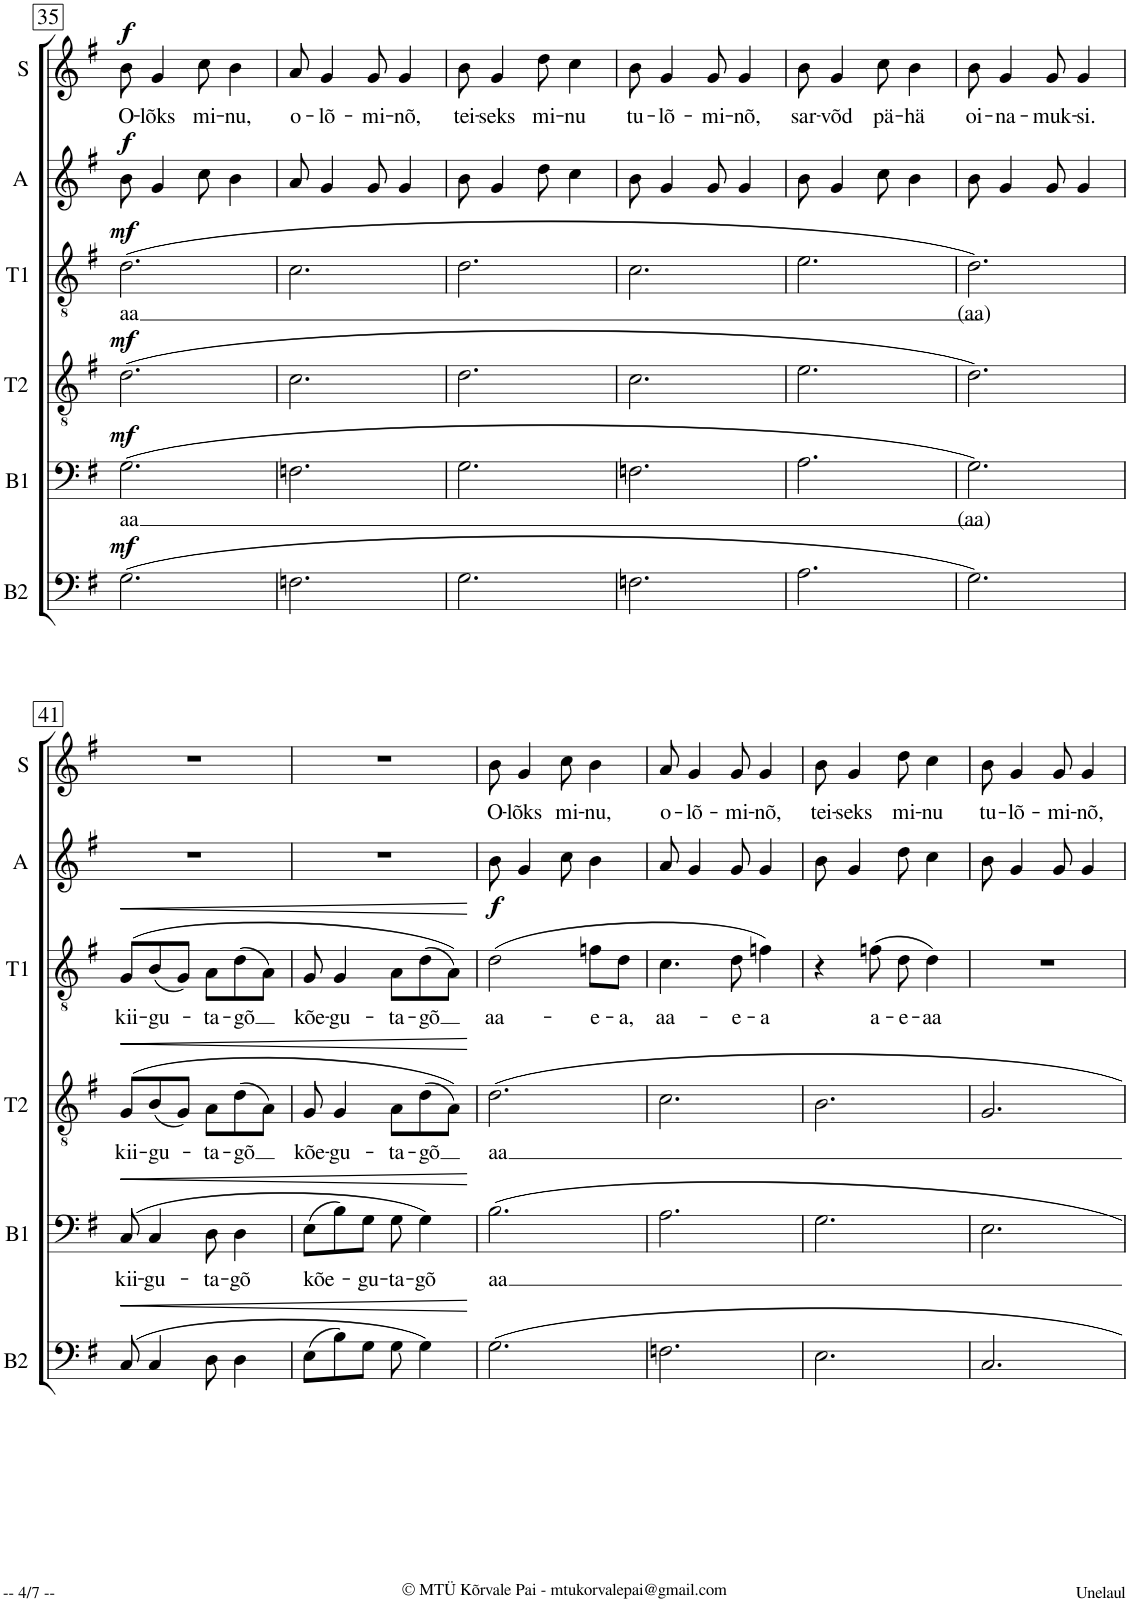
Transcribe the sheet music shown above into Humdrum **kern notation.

**kern	**dynam	**kern	**text	**dynam	**kern	**text	**dynam	**kern	**text	**dynam	**kern	**dynam	**kern	**text	**dynam
*part6	*part6	*part5	*part5	*part5	*part4	*part4	*part4	*part3	*part3	*part3	*part2	*part2	*part1	*part1	*part1
*staff6	*staff6	*staff5	*staff5	*staff5	*staff4	*staff4	*staff4	*staff3	*staff3	*staff3	*staff2	*staff2	*staff1	*staff1	*staff1
*I"Bass	*	*I"Bariton	*	*	*I"Tenor II	*	*	*I"Tenor I	*	*	*I"Alto	*	*I"Soprano	*	*
*I'B2	*	*I'B1	*	*	*I'T2	*	*	*I'T1	*	*	*I'A	*	*I'S	*	*
!!LO:PB:g=z
*clefF4	*	*clefF4	*	*	*clefGv2	*	*	*clefGv2	*	*	*clefG2	*	*clefG2	*	*
*	*	*	*	*	*	*	*	*	*	*	*Trd1c2	*	*	*	*
*k[f#]	*	*k[f#]	*	*	*k[f#]	*	*	*k[f#]	*	*	*k[f#]	*	*k[f#]	*	*
*M6/8	*	*M6/8	*	*	*M6/8	*	*	*M6/8	*	*	*M6/8	*	*M6/8	*	*
=35	=35	=35	=35	=35	=35	=35	=35	=35	=35	=35	=35	=35	=35	=35	=35
!	!LO:DY:a	!	!LO:LY:b	!LO:DY:a	!	!	!LO:DY:a	!	!LO:LY:b	!LO:DY:a	!	!LO:DY:a	!	!LO:LY:b	!LO:DY:a
(2.G\	mf	(2.G\	aa	mf	(2.d\	.	mf	(2.d\	aa	mf	8b\	f	8b\	O-	f
!	!	!	!	!	!	!	!	!	!	!	!	!	!	!LO:LY:b	!
.	.	.	.	.	.	.	.	.	.	.	4g/	.	4g/	-lõks	.
!	!	!	!	!	!	!	!	!	!	!	!	!	!	!LO:LY:b	!
.	.	.	.	.	.	.	.	.	.	.	8cc\	.	8cc\	mi-	.
!	!	!	!	!	!	!	!	!	!	!	!	!	!	!LO:LY:b	!
.	.	.	.	.	.	.	.	.	.	.	4b\	.	4b\	-nu,	.
=36	=36	=36	=36	=36	=36	=36	=36	=36	=36	=36	=36	=36	=36	=36	=36
!	!	!	!	!	!	!	!	!	!	!	!	!	!	!LO:LY:b	!
2.Fn\	.	2.Fn\	.	.	2.c\	.	.	2.c\	.	.	8a/	.	8a/	o-	.
!	!	!	!	!	!	!	!	!	!	!	!	!	!	!LO:LY:b	!
.	.	.	.	.	.	.	.	.	.	.	4g/	.	4g/	-lõ-	.
!	!	!	!	!	!	!	!	!	!	!	!	!	!	!LO:LY:b	!
.	.	.	.	.	.	.	.	.	.	.	8g/	.	8g/	-mi-	.
!	!	!	!	!	!	!	!	!	!	!	!	!	!	!LO:LY:b	!
.	.	.	.	.	.	.	.	.	.	.	4g/	.	4g/	-nõ,	.
=37	=37	=37	=37	=37	=37	=37	=37	=37	=37	=37	=37	=37	=37	=37	=37
!	!	!	!	!	!	!	!	!	!	!	!	!	!	!LO:LY:b	!
2.G\	.	2.G\	.	.	2.d\	.	.	2.d\	.	.	8b\	.	8b\	tei-	.
!	!	!	!	!	!	!	!	!	!	!	!	!	!	!LO:LY:b	!
.	.	.	.	.	.	.	.	.	.	.	4g/	.	4g/	-seks	.
!	!	!	!	!	!	!	!	!	!	!	!	!	!	!LO:LY:b	!
.	.	.	.	.	.	.	.	.	.	.	8dd\	.	8dd\	mi-	.
!	!	!	!	!	!	!	!	!	!	!	!	!	!	!LO:LY:b	!
.	.	.	.	.	.	.	.	.	.	.	4cc\	.	4cc\	-nu	.
=38	=38	=38	=38	=38	=38	=38	=38	=38	=38	=38	=38	=38	=38	=38	=38
!	!	!	!	!	!	!	!	!	!	!	!	!	!	!LO:LY:b	!
2.Fn\	.	2.Fn\	.	.	2.c\	.	.	2.c\	.	.	8b\	.	8b\	tu-	.
!	!	!	!	!	!	!	!	!	!	!	!	!	!	!LO:LY:b	!
.	.	.	.	.	.	.	.	.	.	.	4g/	.	4g/	-lõ-	.
!	!	!	!	!	!	!	!	!	!	!	!	!	!	!LO:LY:b	!
.	.	.	.	.	.	.	.	.	.	.	8g/	.	8g/	-mi-	.
!	!	!	!	!	!	!	!	!	!	!	!	!	!	!LO:LY:b	!
.	.	.	.	.	.	.	.	.	.	.	4g/	.	4g/	-nõ,	.
=39	=39	=39	=39	=39	=39	=39	=39	=39	=39	=39	=39	=39	=39	=39	=39
!	!	!	!	!	!	!	!	!	!	!	!	!	!	!LO:LY:b	!
2.A\	.	2.A\	.	.	2.e\	.	.	2.e\	.	.	8b\	.	8b\	sar-	.
!	!	!	!	!	!	!	!	!	!	!	!	!	!	!LO:LY:b	!
.	.	.	.	.	.	.	.	.	.	.	4g/	.	4g/	-võd	.
!	!	!	!	!	!	!	!	!	!	!	!	!	!	!LO:LY:b	!
.	.	.	.	.	.	.	.	.	.	.	8cc\	.	8cc\	pä-	.
!	!	!	!	!	!	!	!	!	!	!	!	!	!	!LO:LY:b	!
.	.	.	.	.	.	.	.	.	.	.	4b\	.	4b\	-hä	.
=40	=40	=40	=40	=40	=40	=40	=40	=40	=40	=40	=40	=40	=40	=40	=40
!	!	!	!LO:LY:b	!	!	!	!	!	!LO:LY:b	!	!	!	!	!LO:LY:b	!
2.G\)	.	2.G\)	(aa)	.	2.d\)	.	.	2.d\)	(aa)	.	8b\	.	8b\	oi-	.
!	!	!	!	!	!	!	!	!	!	!	!	!	!	!LO:LY:b	!
.	.	.	.	.	.	.	.	.	.	.	4g/	.	4g/	-na-	.
!	!	!	!	!	!	!	!	!	!	!	!	!	!	!LO:LY:b	!
.	.	.	.	.	.	.	.	.	.	.	8g/	.	8g/	-muk-	.
!	!	!	!	!	!	!	!	!	!	!	!	!	!	!LO:LY:b	!
.	.	.	.	.	.	.	.	.	.	.	4g/	.	4g/	-si.	.
!!LO:LB:g=z
=41	=41	=41	=41	=41	=41	=41	=41	=41	=41	=41	=41	=41	=41	=41	=41
!	!LO:HP:b	!	!LO:LY:b	!LO:HP:b	!	!LO:LY:b	!LO:HP:b	!	!LO:LY:b	!LO:HP:b	!	!	!	!	!
(8C/	<	(8C/	kii-	<	(8G/L	kii-	<	(8G/L	kii-	<	2.r	.	2.r	.	.
!	!	!	!LO:LY:b	!	!	!LO:LY:b	!	!	!LO:LY:b	!	!	!	!	!	!
4C/	.	4C/	-gu-	.	(8B/	-gu-	.	(8B/	-gu-	.	.	.	.	.	.
.	.	.	.	.	8G/J)	.	.	8G/J)	.	.	.	.	.	.	.
!	!	!	!LO:LY:b	!	!	!LO:LY:b	!	!	!LO:LY:b	!	!	!	!	!	!
8D\	.	8D\	-ta-	.	8A\L	-ta-	.	8A\L	-ta-	.	.	.	.	.	.
!	!	!	!LO:LY:b	!	!	!LO:LY:b	!	!	!LO:LY:b	!	!	!	!	!	!
4D\	.	4D\	-gõ	.	(8d\	-gõ	.	(8d\	-gõ	.	.	.	.	.	.
.	.	.	.	.	8A\J)	.	.	8A\J)	.	.	.	.	.	.	.
=42	=42	=42	=42	=42	=42	=42	=42	=42	=42	=42	=42	=42	=42	=42	=42
!	!	!	!LO:LY:b	!	!	!LO:LY:b	!	!	!LO:LY:b	!	!	!	!	!	!
(8E\L	.	(8E\L	kõe-	.	8G/	kõe-	.	8G/	kõe-	.	2.r	.	2.r	.	.
!	!	!	!	!	!	!LO:LY:b	!	!	!LO:LY:b	!	!	!	!	!	!
8B\)	.	8B\)	.	.	4G/	-gu-	.	4G/	-gu-	.	.	.	.	.	.
!	!	!	!LO:LY:b	!	!	!	!	!	!	!	!	!	!	!	!
8G\J	.	8G\J	-gu-	.	.	.	.	.	.	.	.	.	.	.	.
!	!	!	!LO:LY:b	!	!	!LO:LY:b	!	!	!LO:LY:b	!	!	!	!	!	!
8G\	.	8G\	-ta-	.	8A\L	-ta-	.	8A\L	-ta-	.	.	.	.	.	.
!	!	!	!LO:LY:b	!	!	!LO:LY:b	!	!	!LO:LY:b	!	!	!	!	!	!
4G\)	.	4G\)	-gõ	.	(8d\	-gõ	.	(8d\	-gõ	.	.	.	.	.	.
.	.	.	.	.	8A\J))	.	.	8A\J))	.	.	.	.	.	.	.
.	[	.	.	[	.	.	[	.	.	[	.	.	.	.	.
=43	=43	=43	=43	=43	=43	=43	=43	=43	=43	=43	=43	=43	=43	=43	=43
!	!	!	!LO:LY:b	!	!	!LO:LY:b	!	!	!LO:LY:b	!LO:DY:a	!	!	!	!LO:LY:b	!
2.G\	.	2.B\	aa	.	2.d\	aa	.	(2d\	aa-	f	8b\	.	8b\	O-	.
!	!	!	!	!	!	!	!	!	!	!	!	!	!	!LO:LY:b	!
.	.	.	.	.	.	.	.	.	.	.	4g/	.	4g/	-lõks	.
!	!	!	!	!	!	!	!	!	!	!	!	!	!	!LO:LY:b	!
.	.	.	.	.	.	.	.	.	.	.	8cc\	.	8cc\	mi-	.
!	!	!	!	!	!	!	!	!	!LO:LY:b	!	!	!	!	!LO:LY:b	!
.	.	.	.	.	.	.	.	8fn\L	-e-	.	4b\	.	4b\	-nu,	.
!	!	!	!	!	!	!	!	!	!LO:LY:b	!	!	!	!	!	!
.	.	.	.	.	.	.	.	8d\J	-a,	.	.	.	.	.	.
=44	=44	=44	=44	=44	=44	=44	=44	=44	=44	=44	=44	=44	=44	=44	=44
!	!	!	!	!	!	!	!	!	!LO:LY:b	!	!	!	!	!LO:LY:b	!
2.Fn\	.	2.A\	.	.	2.c\	.	.	4.c\	aa-	.	8a/	.	8a/	o-	.
!	!	!	!	!	!	!	!	!	!	!	!	!	!	!LO:LY:b	!
.	.	.	.	.	.	.	.	.	.	.	4g/	.	4g/	-lõ-	.
!	!	!	!	!	!	!	!	!	!LO:LY:b	!	!	!	!	!LO:LY:b	!
.	.	.	.	.	.	.	.	8d\	-e-	.	8g/	.	8g/	-mi-	.
!	!	!	!	!	!	!	!	!	!LO:LY:b	!	!	!	!	!LO:LY:b	!
.	.	.	.	.	.	.	.	4fn\)	-a	.	4g/	.	4g/	-nõ,	.
=45	=45	=45	=45	=45	=45	=45	=45	=45	=45	=45	=45	=45	=45	=45	=45
!	!	!	!	!	!	!	!	!	!	!	!	!	!	!LO:LY:b	!
2.E\	.	2.G\	.	.	2.B\	.	.	4r	.	.	8b\	.	8b\	tei-	.
!	!	!	!	!	!	!	!	!	!	!	!	!	!	!LO:LY:b	!
.	.	.	.	.	.	.	.	.	.	.	4g/	.	4g/	-seks	.
!	!	!	!	!	!	!	!	!	!LO:LY:b	!	!	!	!	!	!
.	.	.	.	.	.	.	.	(8fn\	a-	.	.	.	.	.	.
!	!	!	!	!	!	!	!	!	!LO:LY:b	!	!	!	!	!LO:LY:b	!
.	.	.	.	.	.	.	.	8d\	-e-	.	8dd\	.	8dd\	mi-	.
!	!	!	!	!	!	!	!	!	!LO:LY:b	!	!	!	!	!LO:LY:b	!
.	.	.	.	.	.	.	.	4d\)	-aa	.	4cc\	.	4cc\	-nu	.
=46	=46	=46	=46	=46	=46	=46	=46	=46	=46	=46	=46	=46	=46	=46	=46
!	!	!	!	!	!	!	!	!	!	!	!	!	!	!LO:LY:b	!
2.C/	.	2.E\	.	.	2.G/	.	.	2.r	.	.	8b\	.	8b\	tu-	.
!	!	!	!	!	!	!	!	!	!	!	!	!	!	!LO:LY:b	!
.	.	.	.	.	.	.	.	.	.	.	4g/	.	4g/	-lõ-	.
!	!	!	!	!	!	!	!	!	!	!	!	!	!	!LO:LY:b	!
.	.	.	.	.	.	.	.	.	.	.	8g/	.	8g/	-mi-	.
!	!	!	!	!	!	!	!	!	!	!	!	!	!	!LO:LY:b	!
.	.	.	.	.	.	.	.	.	.	.	4g/	.	4g/	-nõ,	.
=	=	=	=	=	=	=	=	=	=	=	=	=	=	=	=
*-	*-	*-	*-	*-	*-	*-	*-	*-	*-	*-	*-	*-	*-	*-	*-
